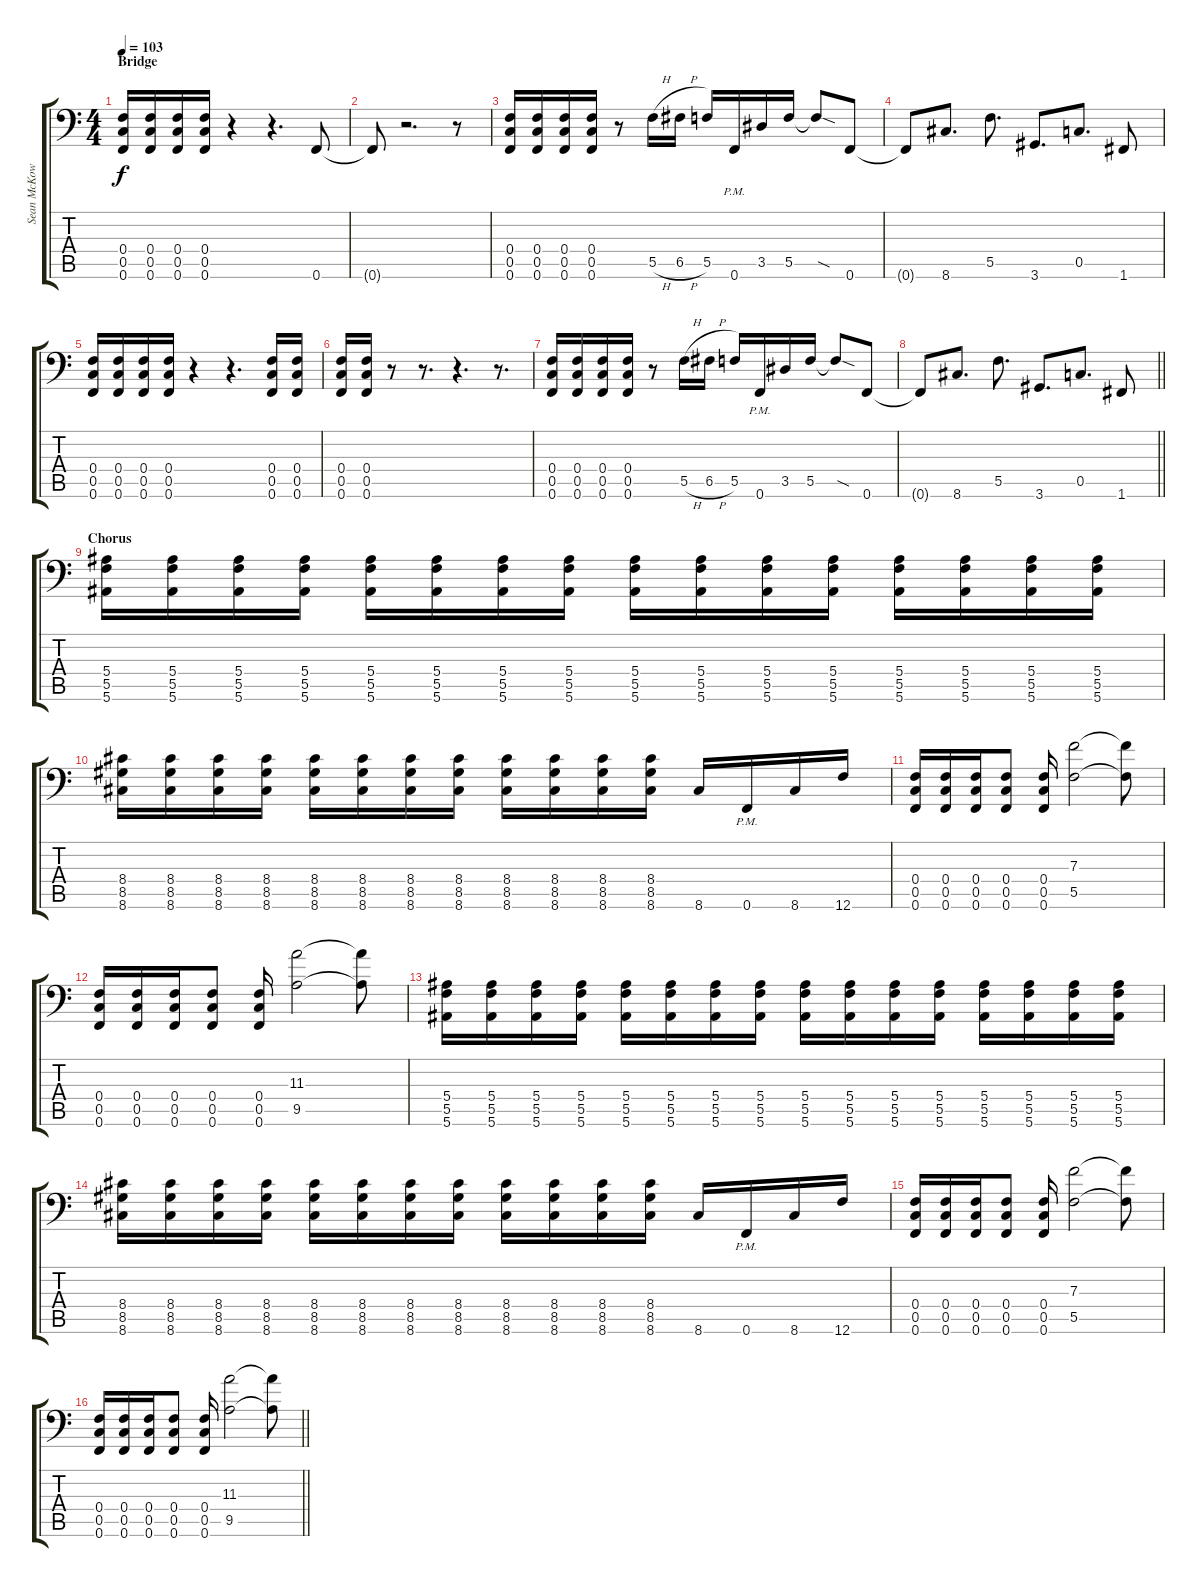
\track ("Sean McKowski - Rhythm Guitar" "Sean McKow") {instrument distortionguitar}
\staff {score tabs}
\tuning (G3 D3 Bb2 F2 C2 F1) {hide}
\ts (4 4)
\section ("" "Bridge")
\tempo 103
\clef f4
\ks c
(0.4 0.5 0.6).16{dy f} (0.4 0.5 0.6).16 (0.4 0.5 0.6).16 (0.4 0.5 0.6).16 r.4 r.4{d} 0.6.8 |
0.6{t}.8 r.2{d} r.8 |
(0.4 0.5 0.6).16 (0.4 0.5 0.6).16 (0.4 0.5 0.6).16 (0.4 0.5 0.6).16 r.8 5.5{h}.16 6.5{h}.16 5.5.16 0.6{pm}.16 3.5.16 5.5.16 5.5{sod t}.8 0.6.8 |
0.6{t}.8 8.6.8{d} 5.5.8{d} 3.6.8{d} 0.5.8{d} 1.6.8 |
(0.4 0.5 0.6).16 (0.4 0.5 0.6).16 (0.4 0.5 0.6).16 (0.4 0.5 0.6).16 r.4 r.4{d} (0.4 0.5 0.6).16 (0.4 0.5 0.6).16 |
(0.4 0.5 0.6).16 (0.4 0.5 0.6).16 r.8 r.8{d} r.4{d} r.8{d} |
(0.4 0.5 0.6).16 (0.4 0.5 0.6).16 (0.4 0.5 0.6).16 (0.4 0.5 0.6).16 r.8 5.5{h}.16 6.5{h}.16 5.5.16 0.6{pm}.16 3.5.16 5.5.16 5.5{sod t}.8 0.6.8 |
\barLineRight lightlight
0.6{t}.8 8.6.8{d} 5.5.8{d} 3.6.8{d} 0.5.8{d} 1.6.8 |
\section ("" "Chorus")
(5.4 5.5 5.6).16 (5.4 5.5 5.6).16 (5.4 5.5 5.6).16 (5.4 5.5 5.6).16 (5.4 5.5 5.6).16 (5.4 5.5 5.6).16 (5.4 5.5 5.6).16 (5.4 5.5 5.6).16 (5.4 5.5 5.6).16 (5.4 5.5 5.6).16 (5.4 5.5 5.6).16 (5.4 5.5 5.6).16 (5.4 5.5 5.6).16 (5.4 5.5 5.6).16 (5.4 5.5 5.6).16 (5.4 5.5 5.6).16 |
(8.4 8.5 8.6).16 (8.4 8.5 8.6).16 (8.4 8.5 8.6).16 (8.4 8.5 8.6).16 (8.4 8.5 8.6).16 (8.4 8.5 8.6).16 (8.4 8.5 8.6).16 (8.4 8.5 8.6).16 (8.4 8.5 8.6).16 (8.4 8.5 8.6).16 (8.4 8.5 8.6).16 (8.4 8.5 8.6).16 8.6.16 0.6{pm}.16 8.6.16 12.6.16 |
(0.4 0.5 0.6).16 (0.4 0.5 0.6).16 (0.4 0.5 0.6).16 (0.4 0.5 0.6).8 (0.4 0.5 0.6).16 (7.3 5.5).2 (7.3{t} 5.5{t}).8 |
(0.4 0.5 0.6).16 (0.4 0.5 0.6).16 (0.4 0.5 0.6).16 (0.4 0.5 0.6).8 (0.4 0.5 0.6).16 (11.3 9.5).2 (11.3{t} 9.5{t}).8 |
(5.4 5.5 5.6).16 (5.4 5.5 5.6).16 (5.4 5.5 5.6).16 (5.4 5.5 5.6).16 (5.4 5.5 5.6).16 (5.4 5.5 5.6).16 (5.4 5.5 5.6).16 (5.4 5.5 5.6).16 (5.4 5.5 5.6).16 (5.4 5.5 5.6).16 (5.4 5.5 5.6).16 (5.4 5.5 5.6).16 (5.4 5.5 5.6).16 (5.4 5.5 5.6).16 (5.4 5.5 5.6).16 (5.4 5.5 5.6).16 |
(8.4 8.5 8.6).16 (8.4 8.5 8.6).16 (8.4 8.5 8.6).16 (8.4 8.5 8.6).16 (8.4 8.5 8.6).16 (8.4 8.5 8.6).16 (8.4 8.5 8.6).16 (8.4 8.5 8.6).16 (8.4 8.5 8.6).16 (8.4 8.5 8.6).16 (8.4 8.5 8.6).16 (8.4 8.5 8.6).16 8.6.16 0.6{pm}.16 8.6.16 12.6.16 |
(0.4 0.5 0.6).16 (0.4 0.5 0.6).16 (0.4 0.5 0.6).16 (0.4 0.5 0.6).8 (0.4 0.5 0.6).16 (7.3 5.5).2 (7.3{t} 5.5{t}).8 |
\barLineRight lightlight
(0.4 0.5 0.6).16 (0.4 0.5 0.6).16 (0.4 0.5 0.6).16 (0.4 0.5 0.6).8 (0.4 0.5 0.6).16 (11.3 9.5).2 (11.3{t} 9.5{t}).8
